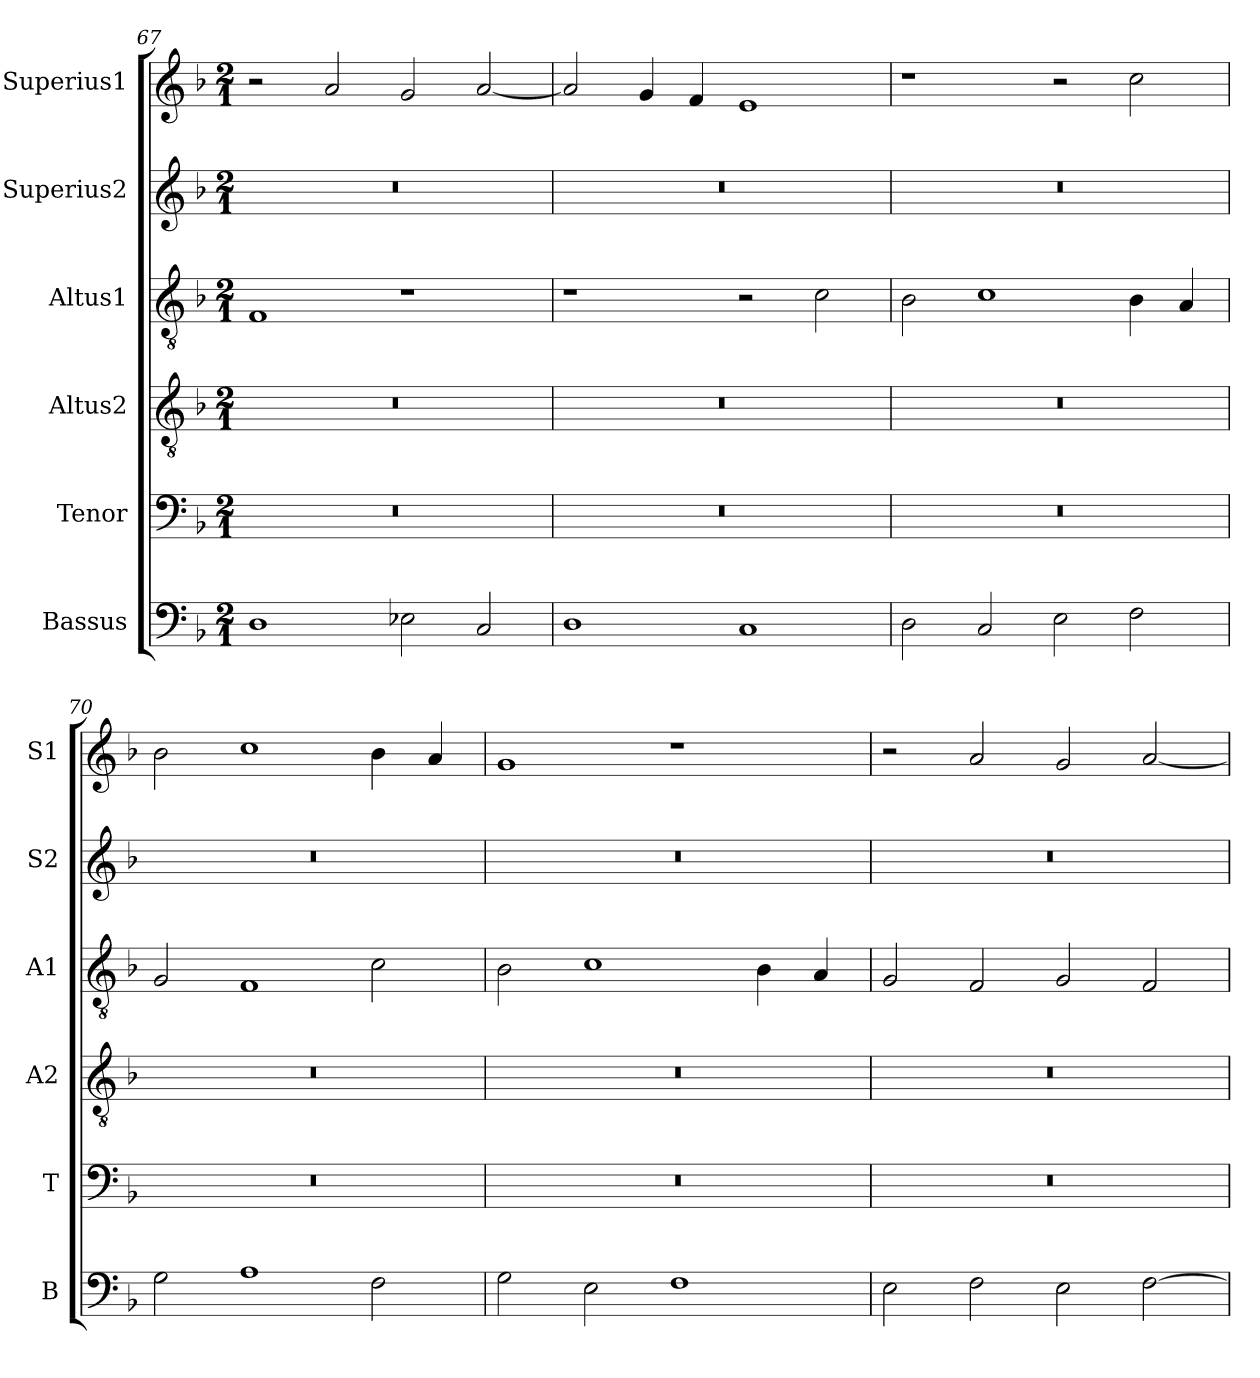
**kern	**kern	**kern	**kern	**kern	**kern
*part6	*part5	*part4	*part3	*part2	*part1
*staff6	*staff5	*staff4	*staff3	*staff2	*staff1
*I"Bassus	*I"Tenor	*I"Altus2	*I"Altus1	*I"Superius2	*I"Superius1
*I'B	*I'T	*I'A2	*I'A1	*I'S2	*I'S1
*clefF4	*clefF4	*clefGv2	*clefGv2	*clefG2	*clefG2
*k[b-]	*k[b-]	*k[b-]	*k[b-]	*k[b-]	*k[b-]
*M2/1	*M2/1	*M2/1	*M2/1	*M2/1	*M2/1
=67	=67	=67	=67	=67	=67
1D	0r	0r	1F	0r	2r
.	.	.	.	.	2a/
2E-X\	.	.	1r	.	2g/
2C/	.	.	.	.	[2a/
=68	=68	=68	=68	=68	=68
1D	0r	0r	1r	0r	2a/]
.	.	.	.	.	4g/
.	.	.	.	.	4f/
1C	.	.	2r	.	1e
.	.	.	2c\	.	.
=69	=69	=69	=69	=69	=69
2D\	0r	0r	2B-\	0r	1r
2C/	.	.	1c	.	.
2E\	.	.	.	.	2r
2F\	.	.	4B-\	.	2cc\
.	.	.	4A/	.	.
=70	=70	=70	=70	=70	=70
2G\	0r	0r	2G/	0r	2b-\
1A	.	.	1F	.	1cc
2F\	.	.	2c\	.	4b-\
.	.	.	.	.	4a/
=71	=71	=71	=71	=71	=71
2G\	0r	0r	2B-\	0r	1g
2E\	.	.	1c	.	.
1F	.	.	.	.	1r
.	.	.	4B-\	.	.
.	.	.	4A/	.	.
=72	=72	=72	=72	=72	=72
2E\	0r	0r	2G/	0r	2r
2F\	.	.	2F/	.	2a/
2E\	.	.	2G/	.	2g/
[2F\	.	.	2F/	.	[2a/
=	=	=	=	=	=
*-	*-	*-	*-	*-	*-
